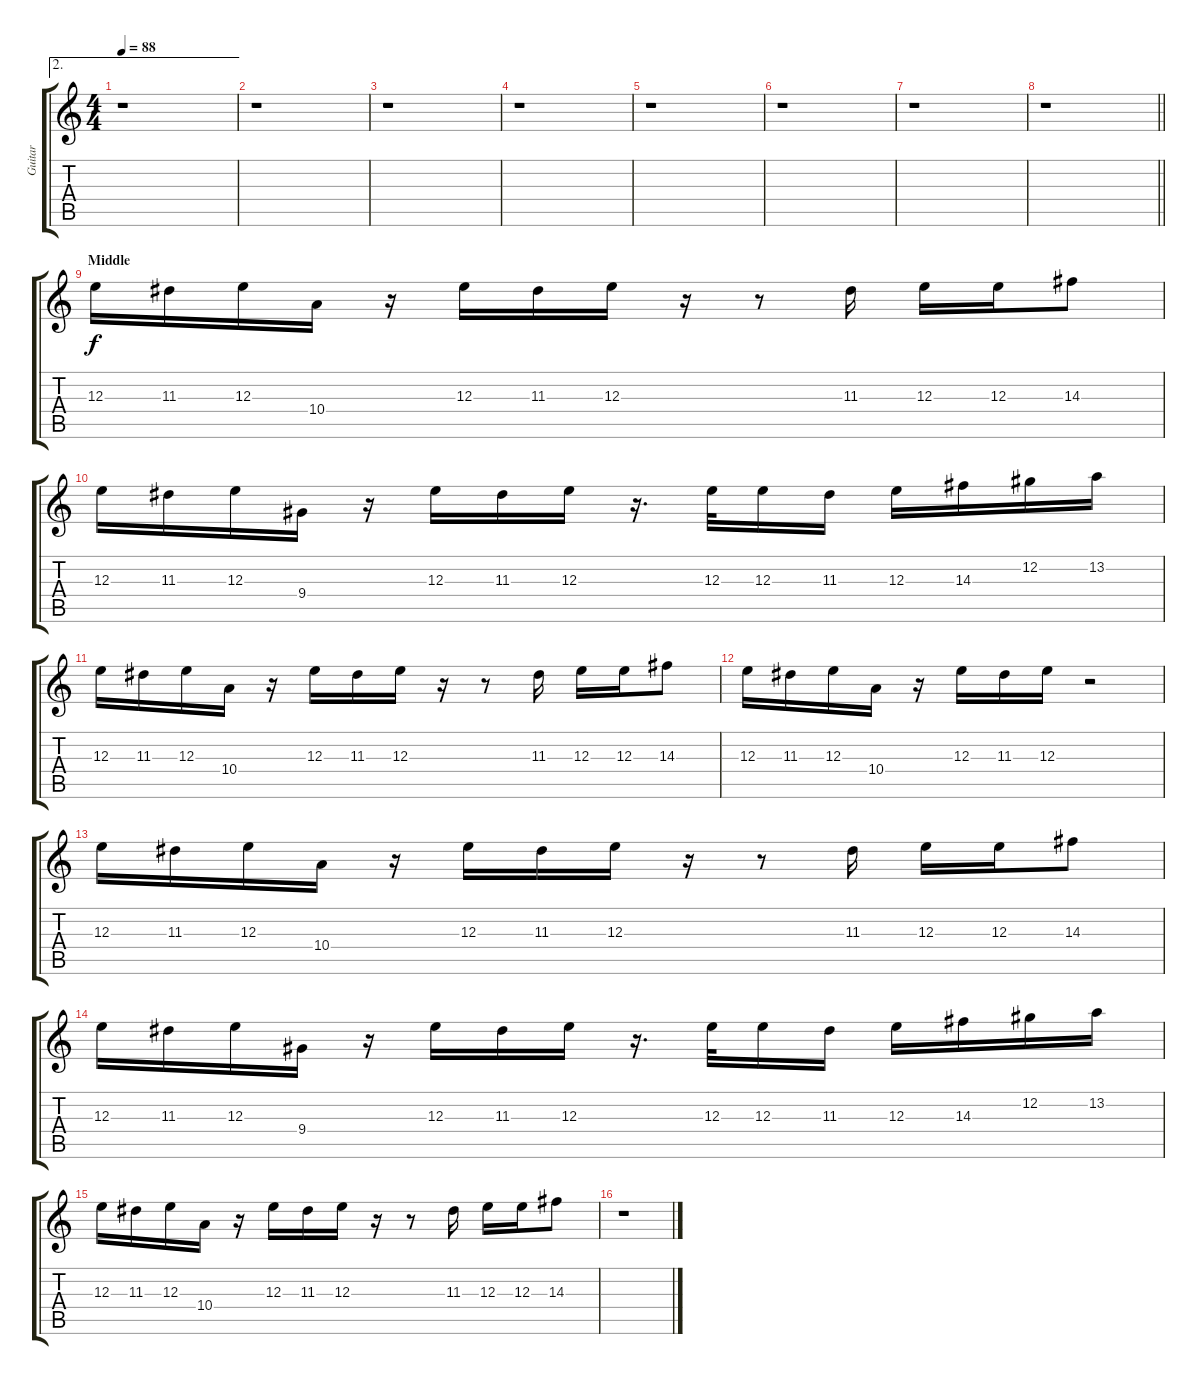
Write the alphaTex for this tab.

\track ("Guitar" "Guitar") {instrument overdrivenguitar}
\staff {score tabs}
\tuning (Db4 Ab3 E3 B2 Gb2 Db2) {hide}
\ae 2
\ts (4 4)
\tempo 88
\clef g2
\ks c
r.1{dy f} |
r.1 |
r.1 |
r.1 |
r.1 |
r.1 |
r.1 |
\barLineRight lightlight
r.1 |
\section ("" "Middle")
12.3.16 11.3.16 12.3.16 10.4.16 r.16 12.3.16 11.3.16 12.3.16 r.16 r.8 11.3.16 12.3.16 12.3.16 14.3.8 |
12.3.16 11.3.16 12.3.16 9.4.16 r.16 12.3.16 11.3.16 12.3.16 r.16{d} 12.3.32 12.3.16 11.3.16 12.3.16 14.3.16 12.2.16 13.2.16 |
12.3.16 11.3.16 12.3.16 10.4.16 r.16 12.3.16 11.3.16 12.3.16 r.16 r.8 11.3.16 12.3.16 12.3.16 14.3.8 |
12.3.16 11.3.16 12.3.16 10.4.16 r.16 12.3.16 11.3.16 12.3.16 r.2 |
12.3.16 11.3.16 12.3.16 10.4.16 r.16 12.3.16 11.3.16 12.3.16 r.16 r.8 11.3.16 12.3.16 12.3.16 14.3.8 |
12.3.16 11.3.16 12.3.16 9.4.16 r.16 12.3.16 11.3.16 12.3.16 r.16{d} 12.3.32 12.3.16 11.3.16 12.3.16 14.3.16 12.2.16 13.2.16 |
12.3.16 11.3.16 12.3.16 10.4.16 r.16 12.3.16 11.3.16 12.3.16 r.16 r.8 11.3.16 12.3.16 12.3.16 14.3.8 |
r.1
